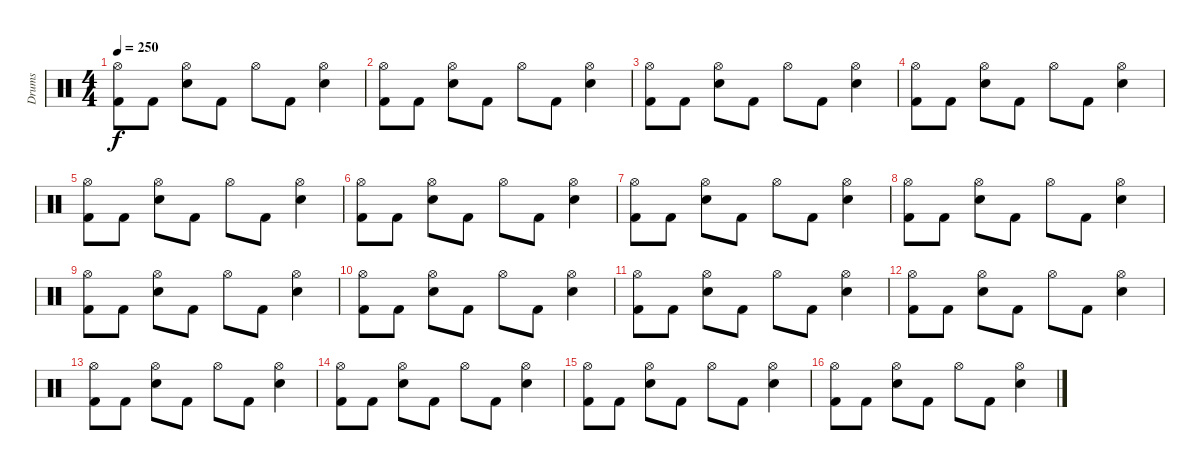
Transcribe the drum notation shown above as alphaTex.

\track ("Drums" "Drums") {instrument percussion}
\staff {score}
\articulation defaults
\ts (4 4)
\tempo 250
\clef neutral
\ks c
("Hi-Hat (open)" "Kick (hit) 2").8{dy f} "Kick (hit) 2".8 ("Hi-Hat (open)" "Electric Snare (hit)").8 "Kick (hit) 2".8 "Hi-Hat (open)".8 "Kick (hit) 2".8 ("Hi-Hat (open)" "Electric Snare (hit)").4 |
("Hi-Hat (open)" "Kick (hit) 2").8 "Kick (hit) 2".8 ("Hi-Hat (open)" "Electric Snare (hit)").8 "Kick (hit) 2".8 "Hi-Hat (open)".8 "Kick (hit) 2".8 ("Hi-Hat (open)" "Electric Snare (hit)").4 |
("Hi-Hat (open)" "Kick (hit) 2").8 "Kick (hit) 2".8 ("Hi-Hat (open)" "Electric Snare (hit)").8 "Kick (hit) 2".8 "Hi-Hat (open)".8 "Kick (hit) 2".8 ("Hi-Hat (open)" "Electric Snare (hit)").4 |
("Hi-Hat (open)" "Kick (hit) 2").8 "Kick (hit) 2".8 ("Hi-Hat (open)" "Electric Snare (hit)").8 "Kick (hit) 2".8 "Hi-Hat (open)".8 "Kick (hit) 2".8 ("Hi-Hat (open)" "Electric Snare (hit)").4 |
("Hi-Hat (open)" "Kick (hit) 2").8 "Kick (hit) 2".8 ("Hi-Hat (open)" "Electric Snare (hit)").8 "Kick (hit) 2".8 "Hi-Hat (open)".8 "Kick (hit) 2".8 ("Hi-Hat (open)" "Electric Snare (hit)").4 |
("Hi-Hat (open)" "Kick (hit) 2").8 "Kick (hit) 2".8 ("Hi-Hat (open)" "Electric Snare (hit)").8 "Kick (hit) 2".8 "Hi-Hat (open)".8 "Kick (hit) 2".8 ("Hi-Hat (open)" "Electric Snare (hit)").4 |
("Hi-Hat (open)" "Kick (hit) 2").8 "Kick (hit) 2".8 ("Hi-Hat (open)" "Electric Snare (hit)").8 "Kick (hit) 2".8 "Hi-Hat (open)".8 "Kick (hit) 2".8 ("Hi-Hat (open)" "Electric Snare (hit)").4 |
("Hi-Hat (open)" "Kick (hit) 2").8 "Kick (hit) 2".8 ("Hi-Hat (open)" "Electric Snare (hit)").8 "Kick (hit) 2".8 "Hi-Hat (open)".8 "Kick (hit) 2".8 ("Hi-Hat (open)" "Electric Snare (hit)").4 |
("Hi-Hat (open)" "Kick (hit) 2").8 "Kick (hit) 2".8 ("Hi-Hat (open)" "Electric Snare (hit)").8 "Kick (hit) 2".8 "Hi-Hat (open)".8 "Kick (hit) 2".8 ("Hi-Hat (open)" "Electric Snare (hit)").4 |
("Hi-Hat (open)" "Kick (hit) 2").8 "Kick (hit) 2".8 ("Hi-Hat (open)" "Electric Snare (hit)").8 "Kick (hit) 2".8 "Hi-Hat (open)".8 "Kick (hit) 2".8 ("Hi-Hat (open)" "Electric Snare (hit)").4 |
("Hi-Hat (open)" "Kick (hit) 2").8 "Kick (hit) 2".8 ("Hi-Hat (open)" "Electric Snare (hit)").8 "Kick (hit) 2".8 "Hi-Hat (open)".8 "Kick (hit) 2".8 ("Hi-Hat (open)" "Electric Snare (hit)").4 |
("Hi-Hat (open)" "Kick (hit) 2").8 "Kick (hit) 2".8 ("Hi-Hat (open)" "Electric Snare (hit)").8 "Kick (hit) 2".8 "Hi-Hat (open)".8 "Kick (hit) 2".8 ("Hi-Hat (open)" "Electric Snare (hit)").4 |
("Hi-Hat (open)" "Kick (hit) 2").8 "Kick (hit) 2".8 ("Hi-Hat (open)" "Electric Snare (hit)").8 "Kick (hit) 2".8 "Hi-Hat (open)".8 "Kick (hit) 2".8 ("Hi-Hat (open)" "Electric Snare (hit)").4 |
("Hi-Hat (open)" "Kick (hit) 2").8 "Kick (hit) 2".8 ("Hi-Hat (open)" "Electric Snare (hit)").8 "Kick (hit) 2".8 "Hi-Hat (open)".8 "Kick (hit) 2".8 ("Hi-Hat (open)" "Electric Snare (hit)").4 |
("Hi-Hat (open)" "Kick (hit) 2").8 "Kick (hit) 2".8 ("Hi-Hat (open)" "Electric Snare (hit)").8 "Kick (hit) 2".8 "Hi-Hat (open)".8 "Kick (hit) 2".8 ("Hi-Hat (open)" "Electric Snare (hit)").4 |
("Hi-Hat (open)" "Kick (hit) 2").8 "Kick (hit) 2".8 ("Hi-Hat (open)" "Electric Snare (hit)").8 "Kick (hit) 2".8 "Hi-Hat (open)".8 "Kick (hit) 2".8 ("Hi-Hat (open)" "Electric Snare (hit)").4
